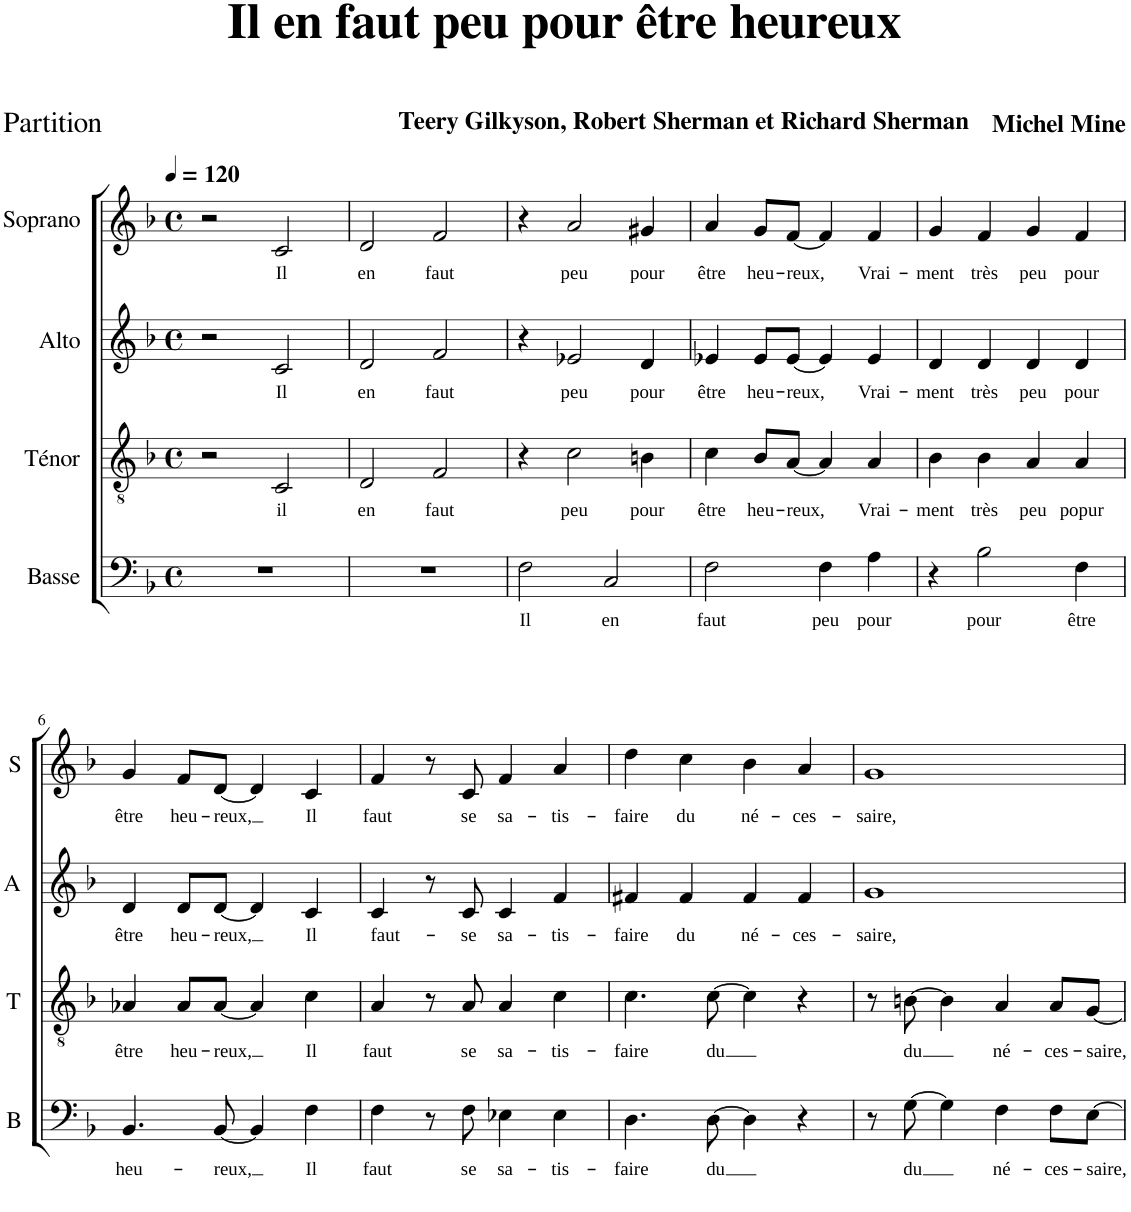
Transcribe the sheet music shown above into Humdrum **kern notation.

**kern	**text	**kern	**text	**kern	**text	**kern	**text
*part4	*part4	*part3	*part3	*part2	*part2	*part1	*part1
*staff4	*staff4	*staff3	*staff3	*staff2	*staff2	*staff1	*staff1
*I"Basse	*	*I"Ténor	*	*I"Alto	*	*I"Soprano	*
*I'B	*	*I'T	*	*I'A	*	*I'S	*
*clefF4	*	*clefGv2	*	*clefG2	*	*clefG2	*
*Trd1c2	*	*	*	*Trd5c9	*	*	*
*k[b-]	*	*k[b-]	*	*k[b-]	*	*k[b-]	*
*F:	*	*F:	*	*F:	*	*F:	*
*M4/4	*	*M4/4	*	*M4/4	*	*M4/4	*
*met(c)	*	*met(c)	*	*met(c)	*	*met(c)	*
*MM120	*	*MM120	*	*MM120	*	*MM120	*
=1	=1	=1	=1	=1	=1	=1	=1
1r	.	2r	.	2r	.	2r	.
!	!	!	!LO:LY:b	!	!LO:LY:b	!	!LO:LY:b
.	.	2C/	il	2c/	Il	2c/	Il
=2	=2	=2	=2	=2	=2	=2	=2
!	!	!	!LO:LY:b	!	!LO:LY:b	!	!LO:LY:b
1r	.	2D/	en	2d/	en	2d/	en
!	!	!	!LO:LY:b	!	!LO:LY:b	!	!LO:LY:b
.	.	2F/	faut	2f/	faut	2f/	faut
=3	=3	=3	=3	=3	=3	=3	=3
!	!LO:LY:b	!	!	!	!	!	!
2F\	Il	4r	.	4r	.	4r	.
!	!	!	!LO:LY:b	!	!LO:LY:b	!	!LO:LY:b
.	.	2c\	peu	2e-X/	peu	2a/	peu
!	!LO:LY:b	!	!	!	!	!	!
2C/	en	.	.	.	.	.	.
!	!	!	!LO:LY:b	!	!LO:LY:b	!	!LO:LY:b
.	.	4Bn\	pour	4d/	pour	4g#X/	pour
=4	=4	=4	=4	=4	=4	=4	=4
!	!LO:LY:b	!	!LO:LY:b	!	!LO:LY:b	!	!LO:LY:b
2F\	faut	4c\	être	4e-X/	être	4a/	être
!	!	!	!LO:LY:b	!	!LO:LY:b	!	!LO:LY:b
.	.	8B-/L	heu-	8e-/L	heu-	8g/L	heu-
!	!	!	!LO:LY:b	!	!LO:LY:b	!	!LO:LY:b
.	.	[8A/J	-reux,	[8e-/J	-reux,	[8f/J	-reux,
!	!LO:LY:b	!	!	!	!	!	!
4F\	peu	4A/]	.	4e-/]	.	4f/]	.
!	!LO:LY:b	!	!LO:LY:b	!	!LO:LY:b	!	!LO:LY:b
4A\	pour	4A/	Vrai-	4e-/	Vrai-	4f/	Vrai-
=5	=5	=5	=5	=5	=5	=5	=5
!	!	!	!LO:LY:b	!	!LO:LY:b	!	!LO:LY:b
4r	.	4B-\	-ment	4d/	-ment	4g/	-ment
!	!LO:LY:b	!	!LO:LY:b	!	!LO:LY:b	!	!LO:LY:b
2B-\	pour	4B-\	très	4d/	très	4f/	très
!	!	!	!LO:LY:b	!	!LO:LY:b	!	!LO:LY:b
.	.	4A/	peu	4d/	peu	4g/	peu
!	!LO:LY:b	!	!LO:LY:b	!	!LO:LY:b	!	!LO:LY:b
4F\	être	4A/	popur	4d/	pour	4f/	pour
!!LO:LB:g=z
=6	=6	=6	=6	=6	=6	=6	=6
!	!LO:LY:b	!	!LO:LY:b	!	!LO:LY:b	!	!LO:LY:b
4.BB-/	heu-	4A-X/	être	4d/	être	4g/	être
!	!	!	!LO:LY:b	!	!LO:LY:b	!	!LO:LY:b
.	.	8A-/L	heu-	8d/L	heu-	8f/L	heu-
!	!LO:LY:b	!	!LO:LY:b	!	!LO:LY:b	!	!LO:LY:b
[8BB-/	-reux,	[8A-/J	-reux,	[8d/J	-reux,	[8d/J	-reux,
4BB-/]	.	4A-/]	.	4d/]	.	4d/]	.
!	!LO:LY:b	!	!LO:LY:b	!	!LO:LY:b	!	!LO:LY:b
4F\	Il	4c\	Il	4c/	Il	4c/	Il
=7	=7	=7	=7	=7	=7	=7	=7
!	!LO:LY:b	!	!LO:LY:b	!	!LO:LY:b	!	!LO:LY:b
4F\	faut	4A/	faut	4c/	faut-	4f/	faut
8r	.	8r	.	8r	.	8r	.
!	!LO:LY:b	!	!LO:LY:b	!	!LO:LY:b	!	!LO:LY:b
8F\	se	8A/	se	8c/	-se	8c/	se
!	!LO:LY:b	!	!LO:LY:b	!	!LO:LY:b	!	!LO:LY:b
4E-X\	sa-	4A/	sa-	4c/	sa-	4f/	sa-
!	!LO:LY:b	!	!LO:LY:b	!	!LO:LY:b	!	!LO:LY:b
4E-\	-tis-	4c\	-tis-	4f/	-tis-	4a/	-tis-
=8	=8	=8	=8	=8	=8	=8	=8
!	!LO:LY:b	!	!LO:LY:b	!	!LO:LY:b	!	!LO:LY:b
4.D\	-faire	4.c\	-faire	4f#X/	-faire	4dd\	-faire
!	!	!	!	!	!LO:LY:b	!	!LO:LY:b
.	.	.	.	4f#/	du	4cc\	du
!	!LO:LY:b	!	!LO:LY:b	!	!	!	!
[8D\	du	[8c\	du	.	.	.	.
!	!	!	!	!	!LO:LY:b	!	!LO:LY:b
4D\]	.	4c\]	.	4f#/	né-	4b-\	né-
!	!	!	!	!	!LO:LY:b	!	!LO:LY:b
4r	.	4r	.	4f#/	-ces-	4a/	-ces-
=9	=9	=9	=9	=9	=9	=9	=9
!	!	!	!	!	!LO:LY:b	!	!LO:LY:b
8r	.	8r	.	1g	-saire,	1g	-saire,
!	!LO:LY:b	!	!LO:LY:b	!	!	!	!
[8G\	du	[8Bn\	du	.	.	.	.
4G\]	.	4B\]	.	.	.	.	.
!	!LO:LY:b	!	!LO:LY:b	!	!	!	!
4F\	né-	4A/	né-	.	.	.	.
!	!LO:LY:b	!	!LO:LY:b	!	!	!	!
8F\L	-ces-	8A/L	-ces-	.	.	.	.
!	!LO:LY:b	!	!LO:LY:b	!	!	!	!
[8E\J	-saire,	[8G/J	-saire,	.	.	.	.
=	=	=	=	=	=	=	=
*-	*-	*-	*-	*-	*-	*-	*-
